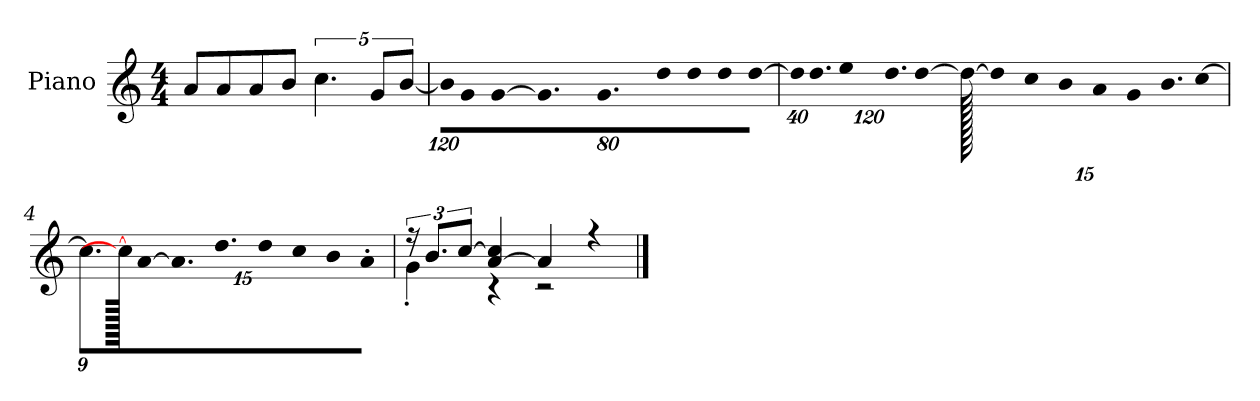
**kern
*part1
*staff1
*I"Piano
*I'P-no
*clefG2
*k[]
*M4/4
*MM90
=1
8a/L
8a/
8a/
8b/J
5.cc\
10g/L
[10b/J
=2
*Xbrackettup
!LO:N:vis=16
1920%107b\KL]
!LO:N:vis=8
640%71g\
!LO:N:vis=16
[1920%107g\K
9.g\]
9.g\
!LO:N:vis=8
640%71dd\
!LO:N:vis=8
640%71dd\
!LO:N:vis=8
640%71dd\
!LO:N:vis=8
[640%71dd\J
=3
!LO:N:vis=32
640%23dd\KLL]
!LO:N:vis=16.
960%103dd\J
!LO:N:vis=8
960%137ee\
!LO:N:vis=16.
960%103dd\L
[384%41dd\J
1920dd\_
!LO:N:vis=32
640%23dd\KLL]
!LO:N:vis=16
1920%137cc\
!LO:N:vis=32
640%23b\K
!LO:N:vis=16
1920%137a\
!LO:N:vis=16
1920%137g\
!LO:N:vis=16.
960%103b\
[160%17cc\J
=4
9.cc\L]
960cc\_
!LO:N:vis=16
[1920%107a\K
9.a\]
9.dd\
!LO:N:vis=8
640%71dd\
!LO:N:vis=8
640%71cc\
!LO:N:vis=8
640%71b\
!LO:N:vis=8
640%71a'\J
!!LO:LB:g=z
=5
*brackettup
*^
24r	4g'\
12.b/L	.
[12cc/J	.
[4a/ 4cc/]	4r
4a/]	2r
4r	.
*v	*v
==
*-
